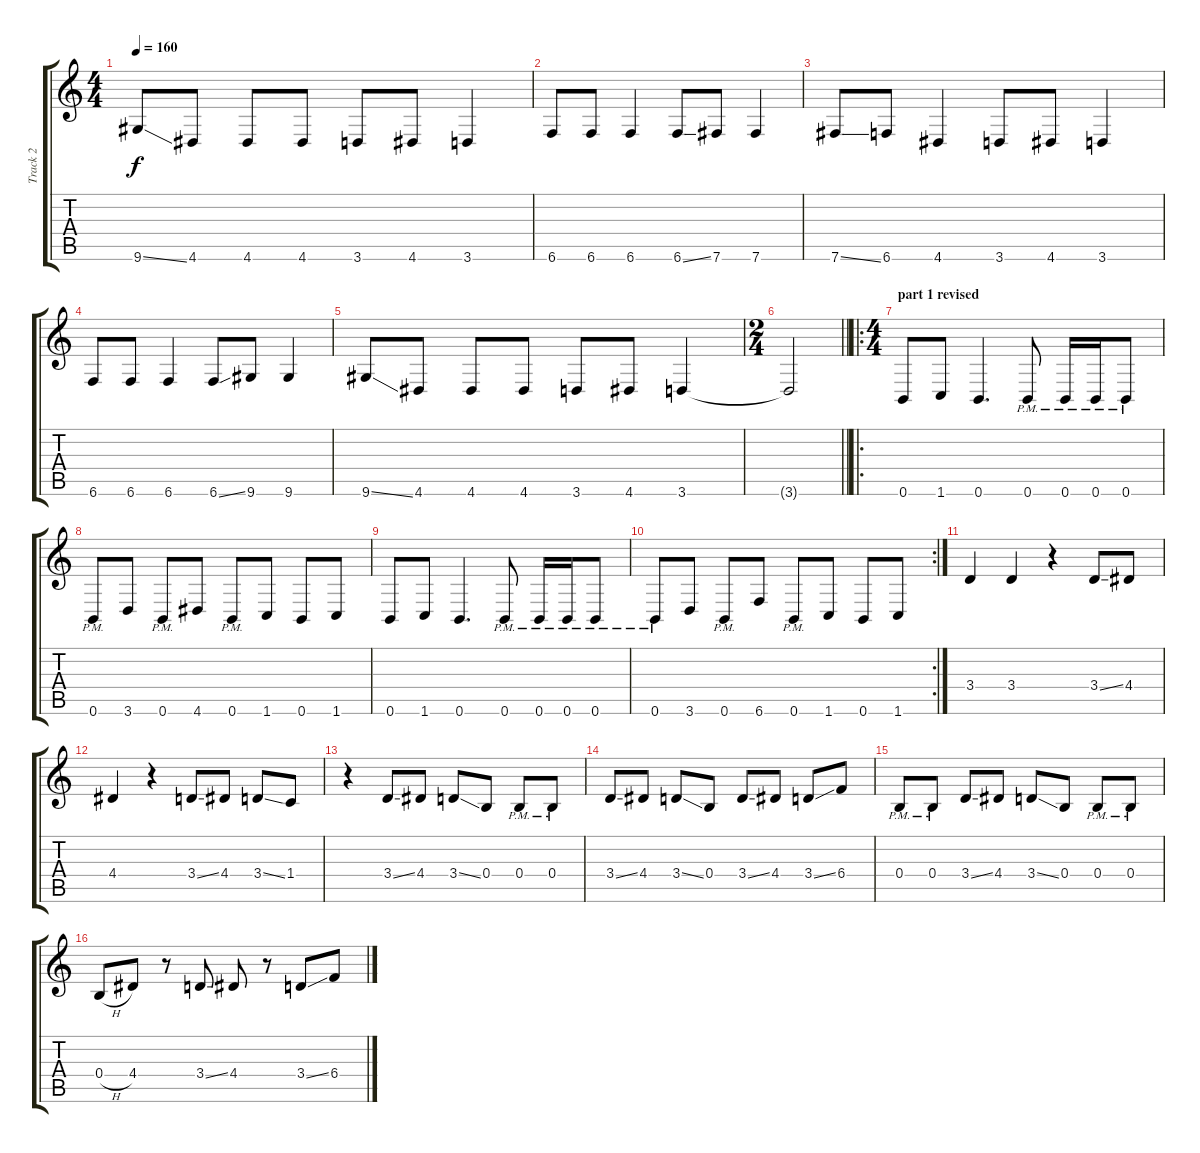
\track ("Track 2" "Track 2") {instrument distortionguitar}
\staff {score tabs}
\tuning (Db4 Ab3 E3 B2 Gb2 B1) {hide}
\ts (4 4)
\tempo 160
\clef g2
\ks c
9.6{ss}.8{dy f} 4.6.8 4.6.8 4.6.8 3.6.8 4.6.8 3.6.4 |
6.6.8 6.6.8 6.6.4 6.6{ss}.8 7.6.8 7.6.4 |
7.6{ss}.8 6.6.8 4.6.4 3.6.8 4.6.8 3.6.4 |
6.6.8 6.6.8 6.6.4 6.6{ss}.8 9.6.8 9.6.4 |
9.6{ss}.8 4.6.8 4.6.8 4.6.8 3.6.8 4.6.8 3.6.4 |
\ts (2 4)
\barLineRight lightlight
3.6{t}.2 |
\ro
\ts (4 4)
\section ("" "part 1 revised")
0.6.8 1.6.8 0.6.4{d} 0.6{pm}.8 0.6{pm}.16 0.6{pm}.16 0.6{pm}.8 |
0.6{pm}.8 3.6.8 0.6{pm}.8 4.6.8 0.6{pm}.8 1.6.8 0.6.8 1.6.8 |
0.6.8 1.6.8 0.6.4{d} 0.6{pm}.8 0.6{pm}.16 0.6{pm}.16 0.6{pm}.8 |
\rc 2
0.6{pm}.8 3.6.8 0.6{pm}.8 6.6.8 0.6{pm}.8 1.6.8 0.6.8 1.6.8 |
3.4.4 3.4.4 r.4 3.4{ss}.8 4.4.8 |
4.4.4 r.4 3.4{ss}.8 4.4.8 3.4{ss}.8 1.4.8 |
r.4 3.4{ss}.8 4.4.8 3.4{ss}.8 0.4.8 0.4{pm}.8 0.4{pm}.8 |
3.4{ss}.8 4.4.8 3.4{ss}.8 0.4.8 3.4{ss}.8 4.4.8 3.4{ss}.8 6.4.8 |
0.4{pm}.8 0.4{pm}.8 3.4{ss}.8 4.4.8 3.4{ss}.8 0.4.8 0.4{pm}.8 0.4{pm}.8 |
0.4{h}.8 4.4.8 r.8 3.4{ss}.8 4.4.8 r.8 3.4{ss}.8 6.4.8
